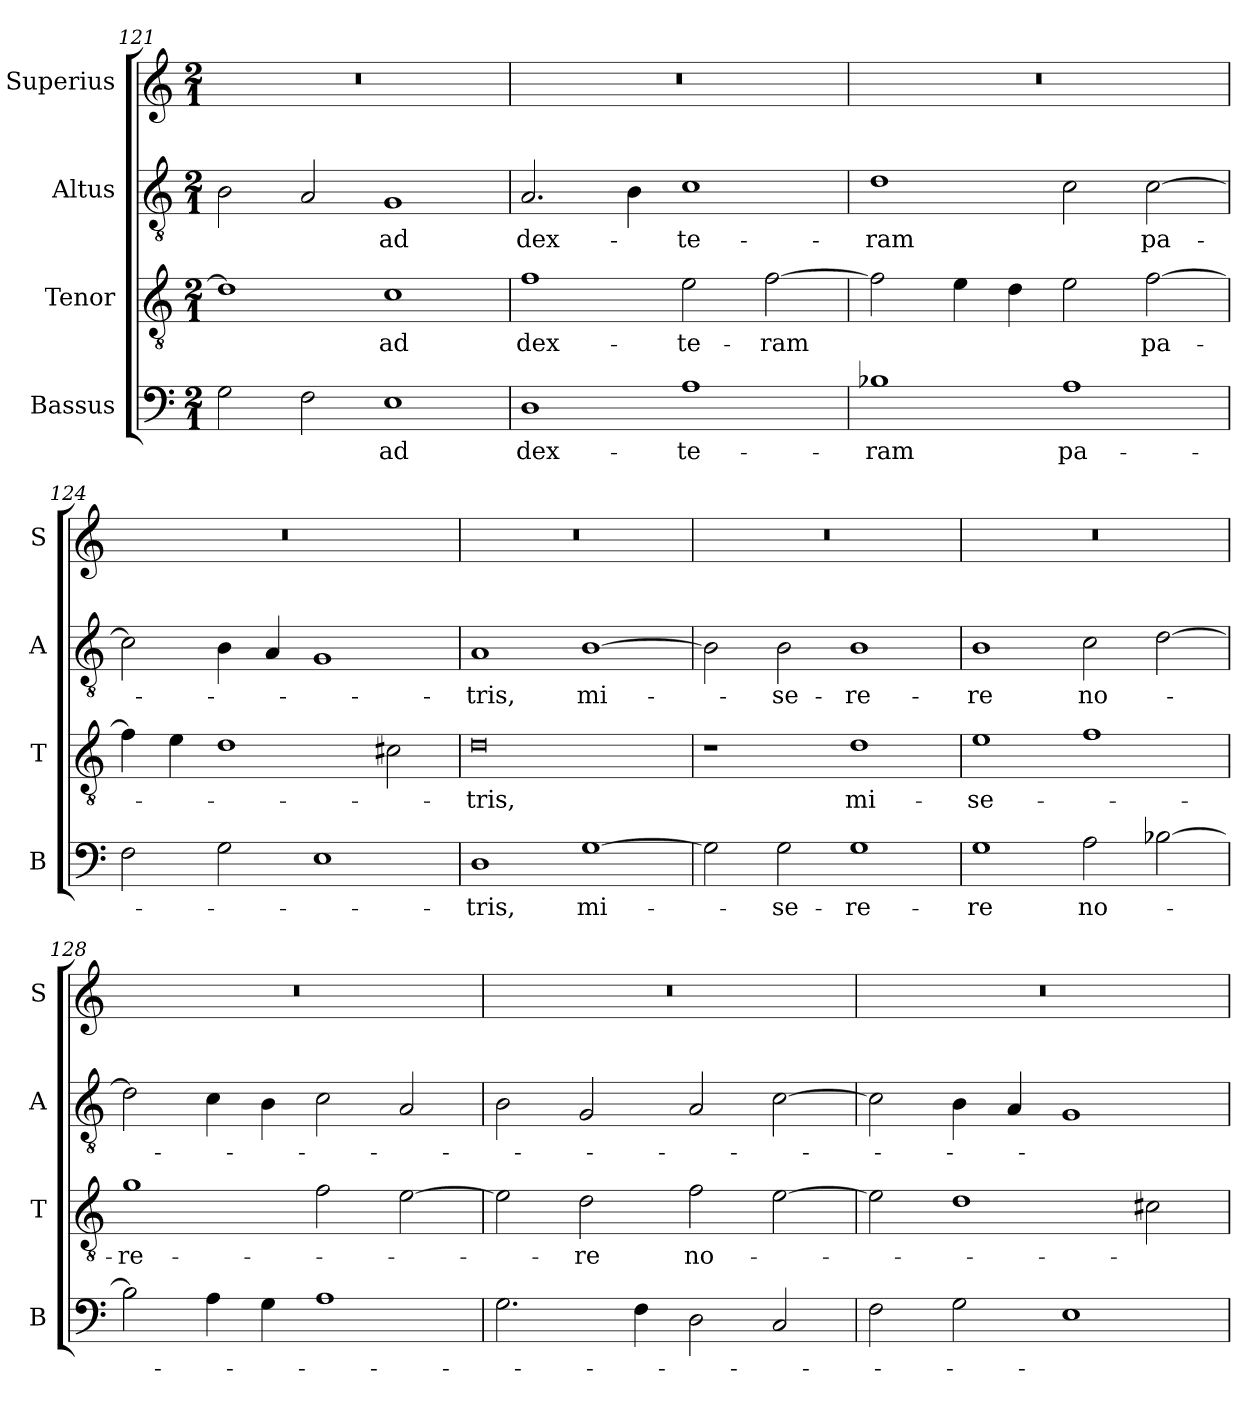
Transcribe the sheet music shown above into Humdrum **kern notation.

**kern	**text	**kern	**text	**kern	**text	**kern
*part4	*part4	*part3	*part3	*part2	*part2	*part1
*staff4	*staff4	*staff3	*staff3	*staff2	*staff2	*staff1
*I"Bassus	*	*I"Tenor	*	*I"Altus	*	*I"Superius
*I'B	*	*I'T	*	*I'A	*	*I'S
*clefF4	*	*clefGv2	*	*clefGv2	*	*clefG2
*k[]	*	*k[]	*	*k[]	*	*k[]
*M2/1	*	*M2/1	*	*M2/1	*	*M2/1
=121	=121	=121	=121	=121	=121	=121
2G\	.	1d]	.	2B\	.	0r
2F\	.	.	.	2A/	.	.
1E	ad	1c	ad	1G	ad	.
=122	=122	=122	=122	=122	=122	=122
1D	dex-	1f	dex-	2.A/	dex-	0r
.	.	.	.	4B\	.	.
1A	-te-	2e\	-te-	1c	-te-	.
.	.	[2f\	-ram	.	.	.
=123	=123	=123	=123	=123	=123	=123
1B-X	-ram	2f\]	.	1d	-ram	0r
.	.	4e\	.	.	.	.
.	.	4d\	.	.	.	.
1A	pa-	2e\	.	2c\	.	.
.	.	[2f\	pa-	[2c\	pa-	.
=124	=124	=124	=124	=124	=124	=124
2F\	.	4f\]	.	2c\]	.	0r
.	.	4e\	.	.	.	.
2G\	.	1d	.	4B\	.	.
.	.	.	.	4A/	.	.
1E	.	.	.	1G	.	.
.	.	2c#X\	.	.	.	.
=125	=125	=125	=125	=125	=125	=125
1D	-tris,	0d	-tris,	1A	-tris,	0r
[1G	mi-	.	.	[1B	mi-	.
=126	=126	=126	=126	=126	=126	=126
2G\]	.	1r	.	2B\]	.	0r
2G\	-se-	.	.	2B\	-se-	.
1G	-re-	1d	mi-	1B	-re-	.
=127	=127	=127	=127	=127	=127	=127
1G	-re	1e	-se-	1B	-re	0r
2A\	no-	1f	.	2c\	no-	.
[2B-X\	.	.	.	[2d\	.	.
=128	=128	=128	=128	=128	=128	=128
2B-\]	.	1g	-re-	2d\]	.	0r
4A\	.	.	.	4c\	.	.
4G\	.	.	.	4B\	.	.
1A	.	2f\	.	2c\	.	.
.	.	[2e\	.	2A/	.	.
=129	=129	=129	=129	=129	=129	=129
2.G\	.	2e\]	.	2B\	.	0r
.	.	2d\	-re	2G/	.	.
4F\	.	.	.	.	.	.
2D\	.	2f\	no-	2A/	.	.
2C/	.	[2e\	.	[2c\	.	.
=130	=130	=130	=130	=130	=130	=130
2F\	.	2e\]	.	2c\]	.	0r
2G\	.	1d	.	4B\	.	.
.	.	.	.	4A/	.	.
1E	.	.	.	1G	.	.
.	.	2c#X\	.	.	.	.
=	=	=	=	=	=	=
*-	*-	*-	*-	*-	*-	*-
